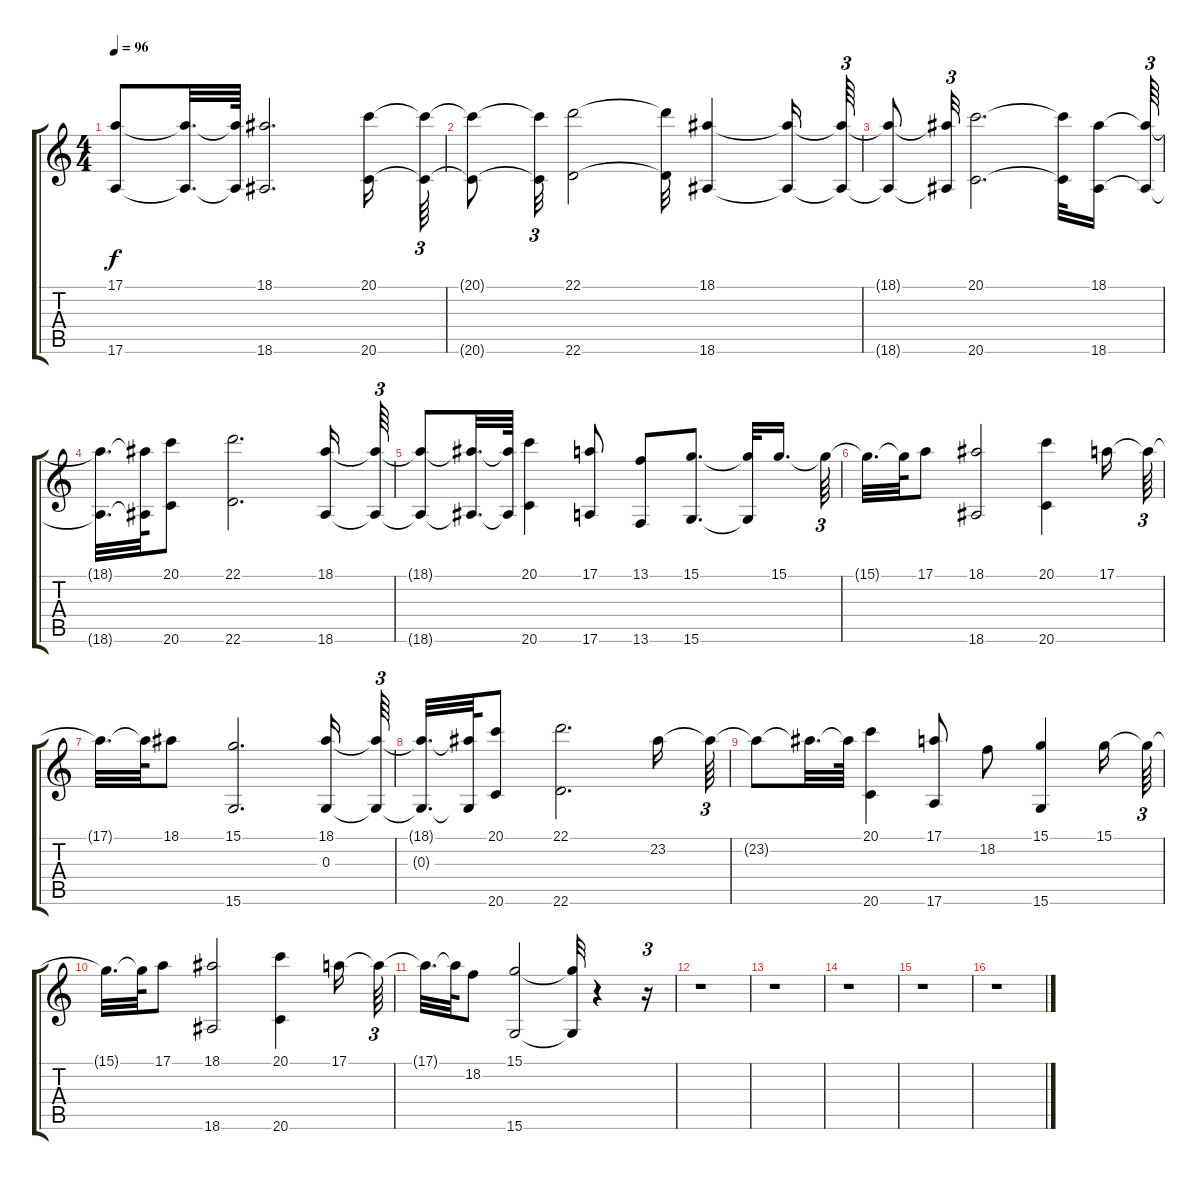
\track "" {instrument stringensemble1}
\staff {score tabs}
\tuning (E4 B3 G3 D3 A2 E2) {hide}
\ts (4 4)
\tempo 96
\clef g2
\ks c
(17.1{t} 17.6{t}).8{dy f} (17.1{t} 17.6{t}).32{d} (17.1{t} 17.6{t}).64 (18.1 18.6).2{d} (20.1 20.6).16 (20.1{t} 20.6{t}).64{tu (3 2)} |
(20.1{t} 20.6{t}).8 (20.1{t} 20.6{t}).32{tu (3 2)} (22.1 22.6).2 (22.1{t} 22.6{t}).32 (18.1 18.6).4 (18.1{t} 18.6{t}).16 (18.1{t} 18.6{t}).64{tu (3 2)} |
(18.1{t} 18.6{t}).8 (18.1{t} 18.6{t}).32{tu (3 2)} (20.1 20.6).2{d} (20.1{t} 20.6{t}).32 (18.1 18.6).16{beam splitsecondary} (18.1{t} 18.6{t}).64{tu (3 2)} |
(18.1{t} 18.6{t}).32{d} (18.1{t} 18.6{t}).64 (20.1 20.6).8 (22.1 22.6).2{d} (18.1 18.6).16 (18.1{t} 18.6{t}).64{tu (3 2)} |
(18.1{t} 18.6{t}).8 (18.1{t} 18.6{t}).32{d} (18.1{t} 18.6{t}).64 (20.1 20.6).4 (17.1 17.6).8 (13.1 13.6).8 (15.1 15.6).8{d} (15.1{t} 15.6{t}).32 15.1.16{d} 15.1{t}.64{tu (3 2)} |
15.1{t}.32{d} 15.1{t}.64 17.1.8 (18.1 18.6).2 (20.1 20.6).4 17.1.16 17.1{t}.64{tu (3 2)} |
17.1{t}.32{d} 17.1{t}.64 18.1.8 (15.1 15.6).2{d} (18.1 0.3).16 (18.1{t} 0.3{t}).64{tu (3 2)} |
(18.1{t} 0.3{t}).32{d} (18.1{t} 0.3{t}).64 (20.1 20.6).8 (22.1 22.6).2{d} 23.2.16 23.2{t}.64{tu (3 2)} |
23.2{t}.8 23.2{t}.32{d} 23.2{t}.64 (20.1 20.6).4 (17.1 17.6).8 18.2.8 (15.1 15.6).4 15.1.16 15.1{t}.64{tu (3 2)} |
15.1{t}.32{d} 15.1{t}.64 17.1.8 (18.1 18.6).2 (20.1 20.6).4 17.1.16 17.1{t}.64{tu (3 2)} |
17.1{t}.32{d} 17.1{t}.64 18.2.8 (15.1 15.6).2 (15.1{t} 15.6{t}).32 r.4 r.16{tu (3 2)} |
r.1 |
r.1 |
r.1 |
r.1 |
r.1
